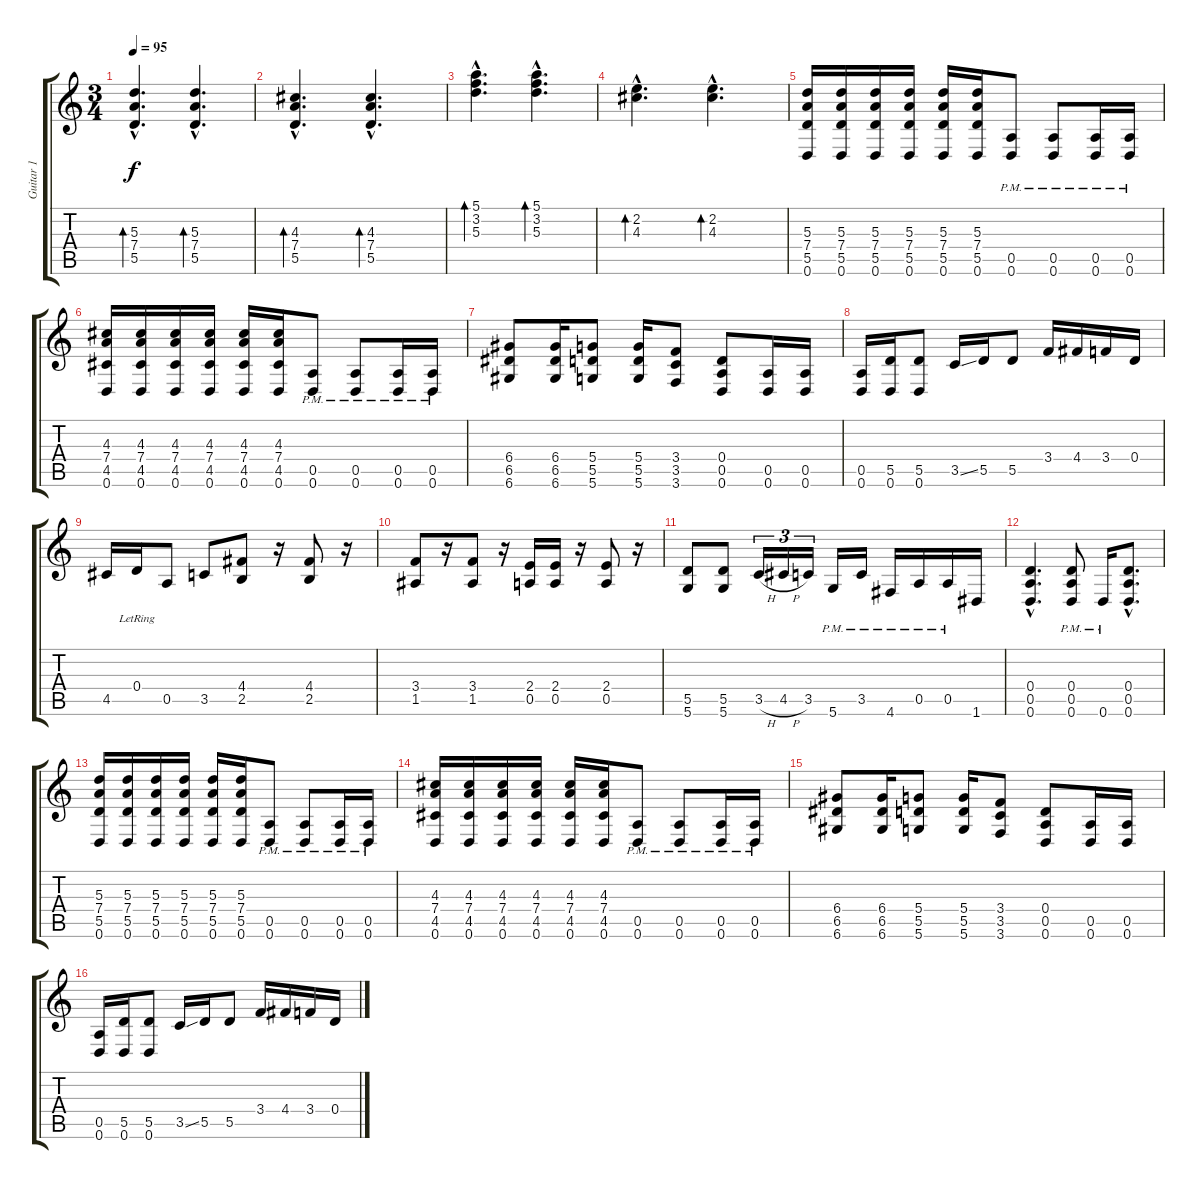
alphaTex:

\track ("Guitar 1" "Guitar 1") {instrument distortionguitar}
\staff {score tabs}
\tuning (E4 D4 A3 D3 A2 D2) {hide}
\ts (3 4)
\section ("" "")
\tempo 95
\clef g2
\ks c
(5.3{hac} 7.4{hac} 5.5{hac}).4{d bd 240 dy f instrument electricguitarjazz} (5.3{hac} 7.4{hac} 5.5{hac}).4{d bd 240} |
(4.3{hac} 7.4{hac} 5.5{hac}).4{d bd 240} (4.3{hac} 7.4{hac} 5.5{hac}).4{d bd 240} |
(5.1{hac} 3.2{hac} 5.3{hac}).4{d bd 240} (5.1{hac} 3.2{hac} 5.3{hac}).4{d bd 240} |
(2.2{hac} 4.3{hac}).4{d bd 240} (2.2{hac} 4.3{hac}).4{d bd 240} |
\section ("" "")
(5.3 7.4 5.5 0.6).16{instrument distortionguitar} (5.3 7.4 5.5 0.6).16 (5.3 7.4 5.5 0.6).16 (5.3 7.4 5.5 0.6).16 (5.3 7.4 5.5 0.6).16 (5.3 7.4 5.5 0.6).16 (0.5{pm} 0.6{pm}).8 (0.5{pm} 0.6{pm}).8 (0.5{pm} 0.6{pm}).16 (0.5{pm} 0.6{pm}).16 |
(4.3 7.4 4.5 0.6).16 (4.3 7.4 4.5 0.6).16 (4.3 7.4 4.5 0.6).16 (4.3 7.4 4.5 0.6).16 (4.3 7.4 4.5 0.6).16 (4.3 7.4 4.5 0.6).16 (0.5{pm} 0.6{pm}).8 (0.5{pm} 0.6{pm}).8 (0.5{pm} 0.6{pm}).16 (0.5{pm} 0.6{pm}).16 |
(6.4 6.5 6.6).8 (6.4 6.5 6.6).16 (5.4 5.5 5.6).8 (5.4 5.5 5.6).16 (3.4 3.5 3.6).8 (0.4 0.5 0.6).8 (0.5 0.6).16 (0.5 0.6).16 |
(0.5 0.6).16 (5.5 0.6).16 (5.5 0.6).8 3.5{ss}.16 5.5.16 5.5.8 3.4.16 4.4.16 3.4.16 0.4.16 |
4.5.16 0.4{lr}.16 0.5.8 3.5.8 (4.4 2.5).8 r.16 (4.4 2.5).8 r.16 |
(3.4 1.5).8 r.16 (3.4 1.5).8 r.16 (2.4 0.5).16 (2.4 0.5).16 r.16 (2.4 0.5).8 r.16 |
(5.5 5.6).8 (5.5 5.6).8 3.5{h}.16{tu (3 2)} 4.5{h}.16{tu (3 2)} 3.5.16{tu (3 2)} 5.6{pm}.16 3.5{pm}.16 4.6{pm}.16 0.5{pm}.16 0.5{pm}.16 1.6.16 |
(0.4{hac} 0.5{hac} 0.6{hac}).4{d} (0.4{pm} 0.5{pm} 0.6{pm}).8 0.6{pm}.16 (0.4{hac} 0.5{hac} 0.6{hac}).8{d} |
(5.3 7.4 5.5 0.6).16 (5.3 7.4 5.5 0.6).16 (5.3 7.4 5.5 0.6).16 (5.3 7.4 5.5 0.6).16 (5.3 7.4 5.5 0.6).16 (5.3 7.4 5.5 0.6).16 (0.5{pm} 0.6{pm}).8 (0.5{pm} 0.6{pm}).8 (0.5{pm} 0.6{pm}).16 (0.5{pm} 0.6{pm}).16 |
(4.3 7.4 4.5 0.6).16 (4.3 7.4 4.5 0.6).16 (4.3 7.4 4.5 0.6).16 (4.3 7.4 4.5 0.6).16 (4.3 7.4 4.5 0.6).16 (4.3 7.4 4.5 0.6).16 (0.5{pm} 0.6{pm}).8 (0.5{pm} 0.6{pm}).8 (0.5{pm} 0.6{pm}).16 (0.5{pm} 0.6{pm}).16 |
(6.4 6.5 6.6).8 (6.4 6.5 6.6).16 (5.4 5.5 5.6).8 (5.4 5.5 5.6).16 (3.4 3.5 3.6).8 (0.4 0.5 0.6).8 (0.5 0.6).16 (0.5 0.6).16 |
(0.5 0.6).16 (5.5 0.6).16 (5.5 0.6).8 3.5{ss}.16 5.5.16 5.5.8 3.4.16 4.4.16 3.4.16 0.4.16
